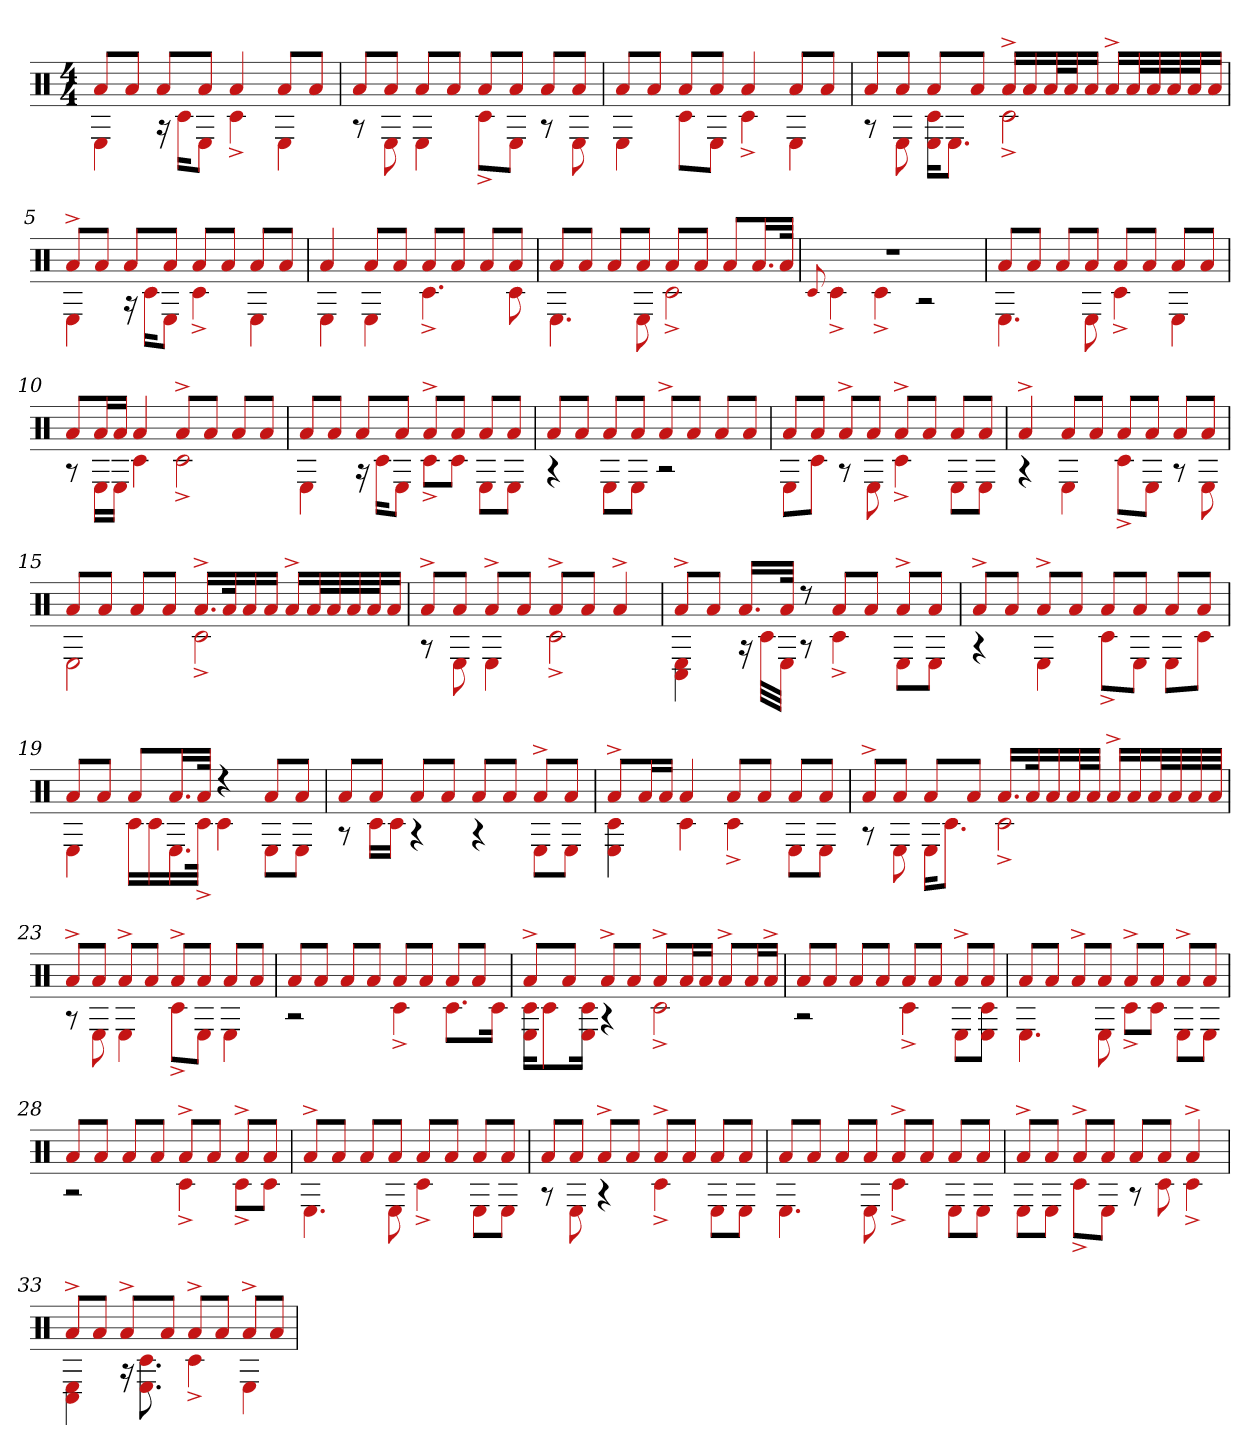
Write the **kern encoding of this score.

**kern
*part1
*staff1
*clefX
*k[]
*M4/4
=1
*^
8aL	4E
8aJ	.
8aL	16r
.	16c#KL
8aJ	8EJ
4a	4c#^
8aL	4E
8aJ	.
=2	=2
8aL	8r
8aJ	8E
8aL	4E
8aJ	.
8aL	8c#^L
8aJ	8EJ
8aL	8r
8aJ	8E
=3	=3
8aL	4E
8aJ	.
8aL	8c#L
8aJ	8EJ
4a	4c#^
8aL	4E
8aJ	.
=4	=4
8aL	8r
8aJ	8E
8aL	16E 16c#KL
.	8.EJ
8aJ	.
16a^LL	2c#^
16a	.
32aL	.
32aJ	.
16aJJ	.
16a^LL	.
32aL	.
32a	.
32a	.
32aJ	.
16aJJ	.
=5	=5
8a^L	4E
8aJ	.
8aL	16r
.	16c#KL
8aJ	8EJ
8aL	4c#^
8aJ	.
8aL	4E
8aJ	.
=6	=6
4a	4E
8aL	4E
8aJ	.
8aL	4.c#^
8aJ	.
8aL	.
8aJ	8c#
=7	=7
8aL	4.E
8aJ	.
8aL	.
8aJ	8E
8aL	2c#^
8aJ	.
8aL	.
16.aL	.
32aJJk	.
=8	=8
.	8qqc#
1r	4c#^
.	4c#^
.	2r
=9	=9
8aL	4.E
8aJ	.
8aL	.
8aJ	8E
8aL	4c#^
8aJ	.
8aL	4E
8aJ	.
=10	=10
8aL	8r
16aL	16ELL
16aJJ	16EJJ
4a	4c#
8a^L	2c#^
8aJ	.
8aL	.
8aJ	.
=11	=11
8aL	4E
8aJ	.
8aL	16r
.	16c#KL
8aJ	8EJ
8a^L	8c#^L
8aJ	8c#J
8aL	8EL
8aJ	8EJ
=12	=12
8aL	4r
8aJ	.
8aL	8EL
8aJ	8EJ
8a^L	2r
8aJ	.
8aL	.
8aJ	.
=13	=13
8aL	8EL
8aJ	8c#J
8a^L	8r
8aJ	8E
8a^L	4c#^
8aJ	.
8aL	8EL
8aJ	8EJ
=14	=14
4a^	4r
8aL	4E
8aJ	.
8aL	8c#^L
8aJ	8EJ
8aL	8r
8aJ	8E
=15	=15
8aL	2E
8aJ	.
8aL	.
8aJ	.
16.a^LL	2c#^
32ak	.
16a	.
16aJJ	.
16a^LL	.
32aL	.
32a	.
32a	.
32aJ	.
16aJJ	.
=16	=16
8a^L	8r
8aJ	8E
8a^L	4E
8aJ	.
8a^L	2c#^
8aJ	.
4a^	.
=17	=17
8a^L	4E 4C#
8aJ	.
16.aLL	16r
.	32c#LLL
32aJJk	32EJJJ
8r	8r
8aL	4c#^
8aJ	.
8a^L	8EL
8aJ	8EJ
=18	=18
8a^L	4r
8aJ	.
8a^L	4E
8aJ	.
8aL	8c#^L
8aJ	8EJ
8aL	8EL
8aJ	8c#J
=19	=19
8aL	4E
8aJ	.
8aL	16c#LL
.	16c#
16.aL	16.E
32aJJk	32c#^JJk
4r	4c#
8aL	8EL
8aJ	8EJ
=20	=20
8aL	8r
8aJ	16c#LL
.	16c#JJ
8aL	4r
8aJ	.
8aL	4r
8aJ	.
8a^L	8EL
8aJ	8EJ
=21	=21
8a^L	4c# 4E
16aL	.
16aJJ	.
4a	4c#
8aL	4c#^
8aJ	.
8aL	8EL
8aJ	8EJ
=22	=22
8a^L	8r
8aJ	8E
8aL	16EKL
.	8.c#J
8aJ	.
16.aLL	2c#^
32ak	.
16a	.
32aL	.
32aJJJ	.
16a^LL	.
16a	.
32aL	.
32a	.
32a	.
32aJJJ	.
=23	=23
8a^L	8r
8aJ	8E
8a^L	4E
8aJ	.
8a^L	8c#^L
8aJ	8EJ
8aL	4E
8aJ	.
=24	=24
8aL	2r
8aJ	.
8aL	.
8aJ	.
8aL	4c#^
8aJ	.
8aL	8.c#L
8aJ	.
.	16c#Jk
=25	=25
8a^L	16c# 16EKL
.	8c#
8aJ	.
.	16c# 16EJk
8a^L	4r
8aJ	.
8a^L	2c#^
16aL	.
16aJJ	.
8a^L	.
16aL	.
16a^JJ	.
=26	=26
8aL	2r
8aJ	.
8aL	.
8aJ	.
8aL	4c#^
8aJ	.
8a^L	8EL
8aJ	8c# 8EJ
=27	=27
8aL	4.E
8aJ	.
8a^L	.
8aJ	8E
8a^L	8c#^L
8aJ	8c#J
8a^L	8EL
8aJ	8EJ
=28	=28
8aL	2r
8aJ	.
8aL	.
8aJ	.
8a^L	4c#^
8aJ	.
8a^L	8c#^L
8aJ	8c#J
=29	=29
8a^L	4.E
8aJ	.
8aL	.
8aJ	8E
8aL	4c#^
8aJ	.
8aL	8EL
8aJ	8EJ
=30	=30
8aL	8r
8aJ	8E
8a^L	4r
8aJ	.
8a^L	4c#^
8aJ	.
8aL	8EL
8aJ	8EJ
=31	=31
8aL	4.E
8aJ	.
8aL	.
8aJ	8E
8a^L	4c#^
8aJ	.
8aL	8EL
8aJ	8EJ
=32	=32
8a^L	8EL
8aJ	8EJ
8a^L	8c#^L
8aJ	8EJ
8aL	8r
8aJ	8c#
4a^	4c#^
=33	=33
8a^L	4C# 4E
8aJ	.
8a^L	16r
.	8.c# 8.E
8aJ	.
8a^L	4c#^
8aJ	.
8a^L	4E
8aJ	.
*v	*v
=
*-
